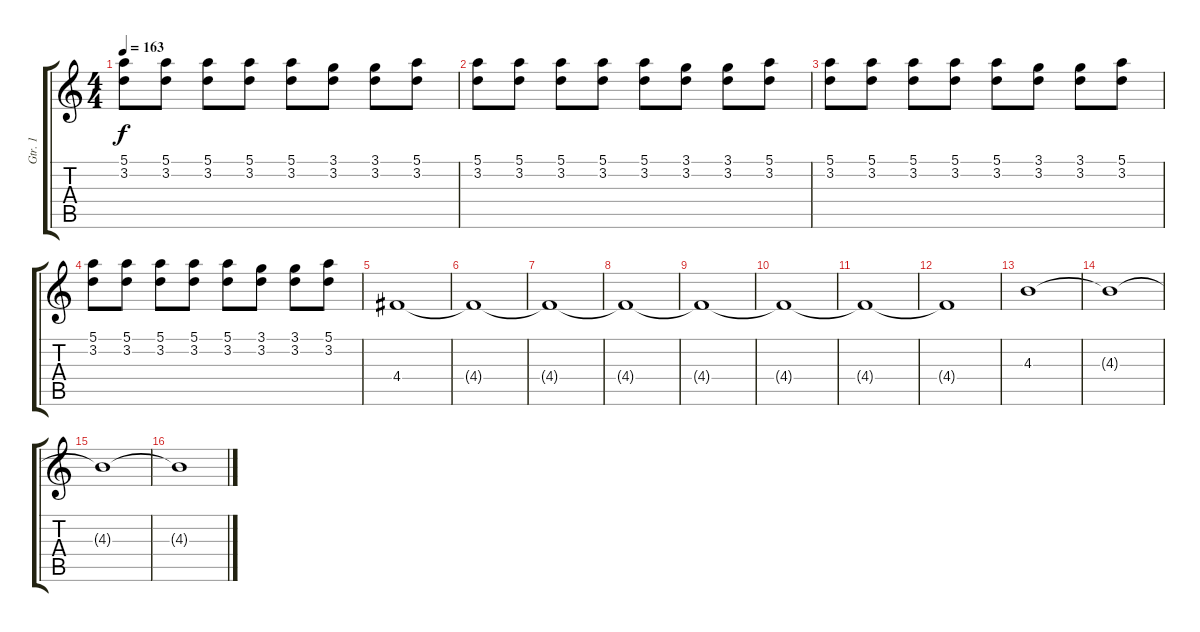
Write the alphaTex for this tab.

\track ("Gtr. 1" "Gtr. 1") {instrument distortionguitar}
\staff {score tabs}
\tuning (E4 B3 G3 D3 A2 E2) {hide}
\ts (4 4)
\tempo 163
\clef g2
\ks c
(5.1 3.2).8{dy f instrument distortionguitar} (5.1 3.2).8 (5.1 3.2).8 (5.1 3.2).8 (5.1 3.2).8 (3.1 3.2).8 (3.1 3.2).8 (5.1 3.2).8 |
(5.1 3.2).8 (5.1 3.2).8 (5.1 3.2).8 (5.1 3.2).8 (5.1 3.2).8 (3.1 3.2).8 (3.1 3.2).8 (5.1 3.2).8 |
(5.1 3.2).8 (5.1 3.2).8 (5.1 3.2).8 (5.1 3.2).8 (5.1 3.2).8 (3.1 3.2).8 (3.1 3.2).8 (5.1 3.2).8 |
(5.1 3.2).8 (5.1 3.2).8 (5.1 3.2).8 (5.1 3.2).8 (5.1 3.2).8 (3.1 3.2).8 (3.1 3.2).8 (5.1 3.2).8 |
4.4.1 |
4.4{t}.1 |
4.4{t}.1 |
4.4{t}.1 |
4.4{t}.1 |
4.4{t}.1 |
4.4{t}.1 |
4.4{t}.1 |
4.3.1 |
4.3{t}.1 |
4.3{t}.1 |
4.3{t}.1
